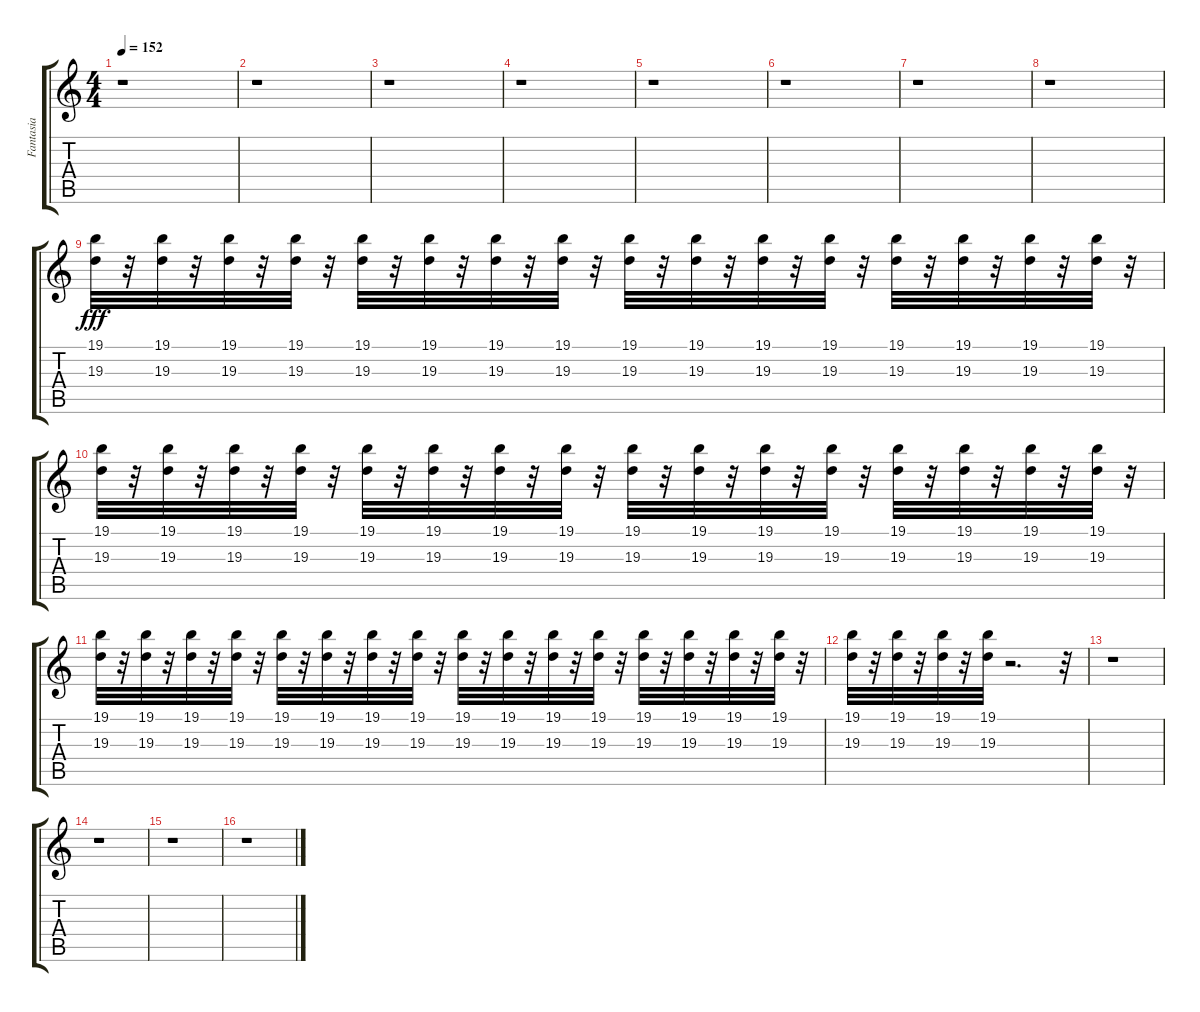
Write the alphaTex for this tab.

\track ("Fantasia" "Fantasia") {instrument pad1newage}
\staff {score tabs}
\tuning (E4 B3 G3 D3 A2 E2) {hide}
\ts (4 4)
\tempo 152
\clef g2
\ks c
r.1{dy fff} |
r.1 |
r.1 |
r.1 |
r.1 |
r.1 |
r.1 |
r.1 |
(19.1 19.3).32{balance 0} r.32 (19.1 19.3).32 r.32 (19.1 19.3).32 r.32 (19.1 19.3).32{balance 1} r.32 (19.1 19.3).32 r.32 (19.1 19.3).32 r.32 (19.1 19.3).32{balance 3} r.32 (19.1 19.3).32 r.32 (19.1 19.3).32 r.32 (19.1 19.3).32{balance 4} r.32 (19.1 19.3).32 r.32 (19.1 19.3).32 r.32 (19.1 19.3).32{balance 5} r.32 (19.1 19.3).32 r.32 (19.1 19.3).32 r.32 (19.1 19.3).32{balance 7} r.32 |
(19.1 19.3).32 r.32 (19.1 19.3).32 r.32 (19.1 19.3).32{balance 8} r.32 (19.1 19.3).32 r.32 (19.1 19.3).32 r.32 (19.1 19.3).32{balance 9} r.32 (19.1 19.3).32 r.32 (19.1 19.3).32 r.32 (19.1 19.3).32{balance 11} r.32 (19.1 19.3).32 r.32 (19.1 19.3).32 r.32 (19.1 19.3).32{balance 12} r.32 (19.1 19.3).32 r.32 (19.1 19.3).32 r.32 (19.1 19.3).32{balance 13} r.32 (19.1 19.3).32 r.32 |
(19.1 19.3).32 r.32 (19.1 19.3).32{balance 15} r.32 (19.1 19.3).32 r.32 (19.1 19.3).32 r.32 (19.1 19.3).32{balance 16} r.32 (19.1 19.3).32 r.32 (19.1 19.3).32 r.32 (19.1 19.3).32 r.32 (19.1 19.3).32 r.32 (19.1 19.3).32 r.32 (19.1 19.3).32 r.32 (19.1 19.3).32 r.32 (19.1 19.3).32 r.32 (19.1 19.3).32 r.32 (19.1 19.3).32 r.32 (19.1 19.3).32 r.32 |
(19.1 19.3).32 r.32 (19.1 19.3).32 r.32 (19.1 19.3).32 r.32 (19.1 19.3).32 r.2{d} r.32 |
r.1 |
r.1 |
r.1 |
r.1
